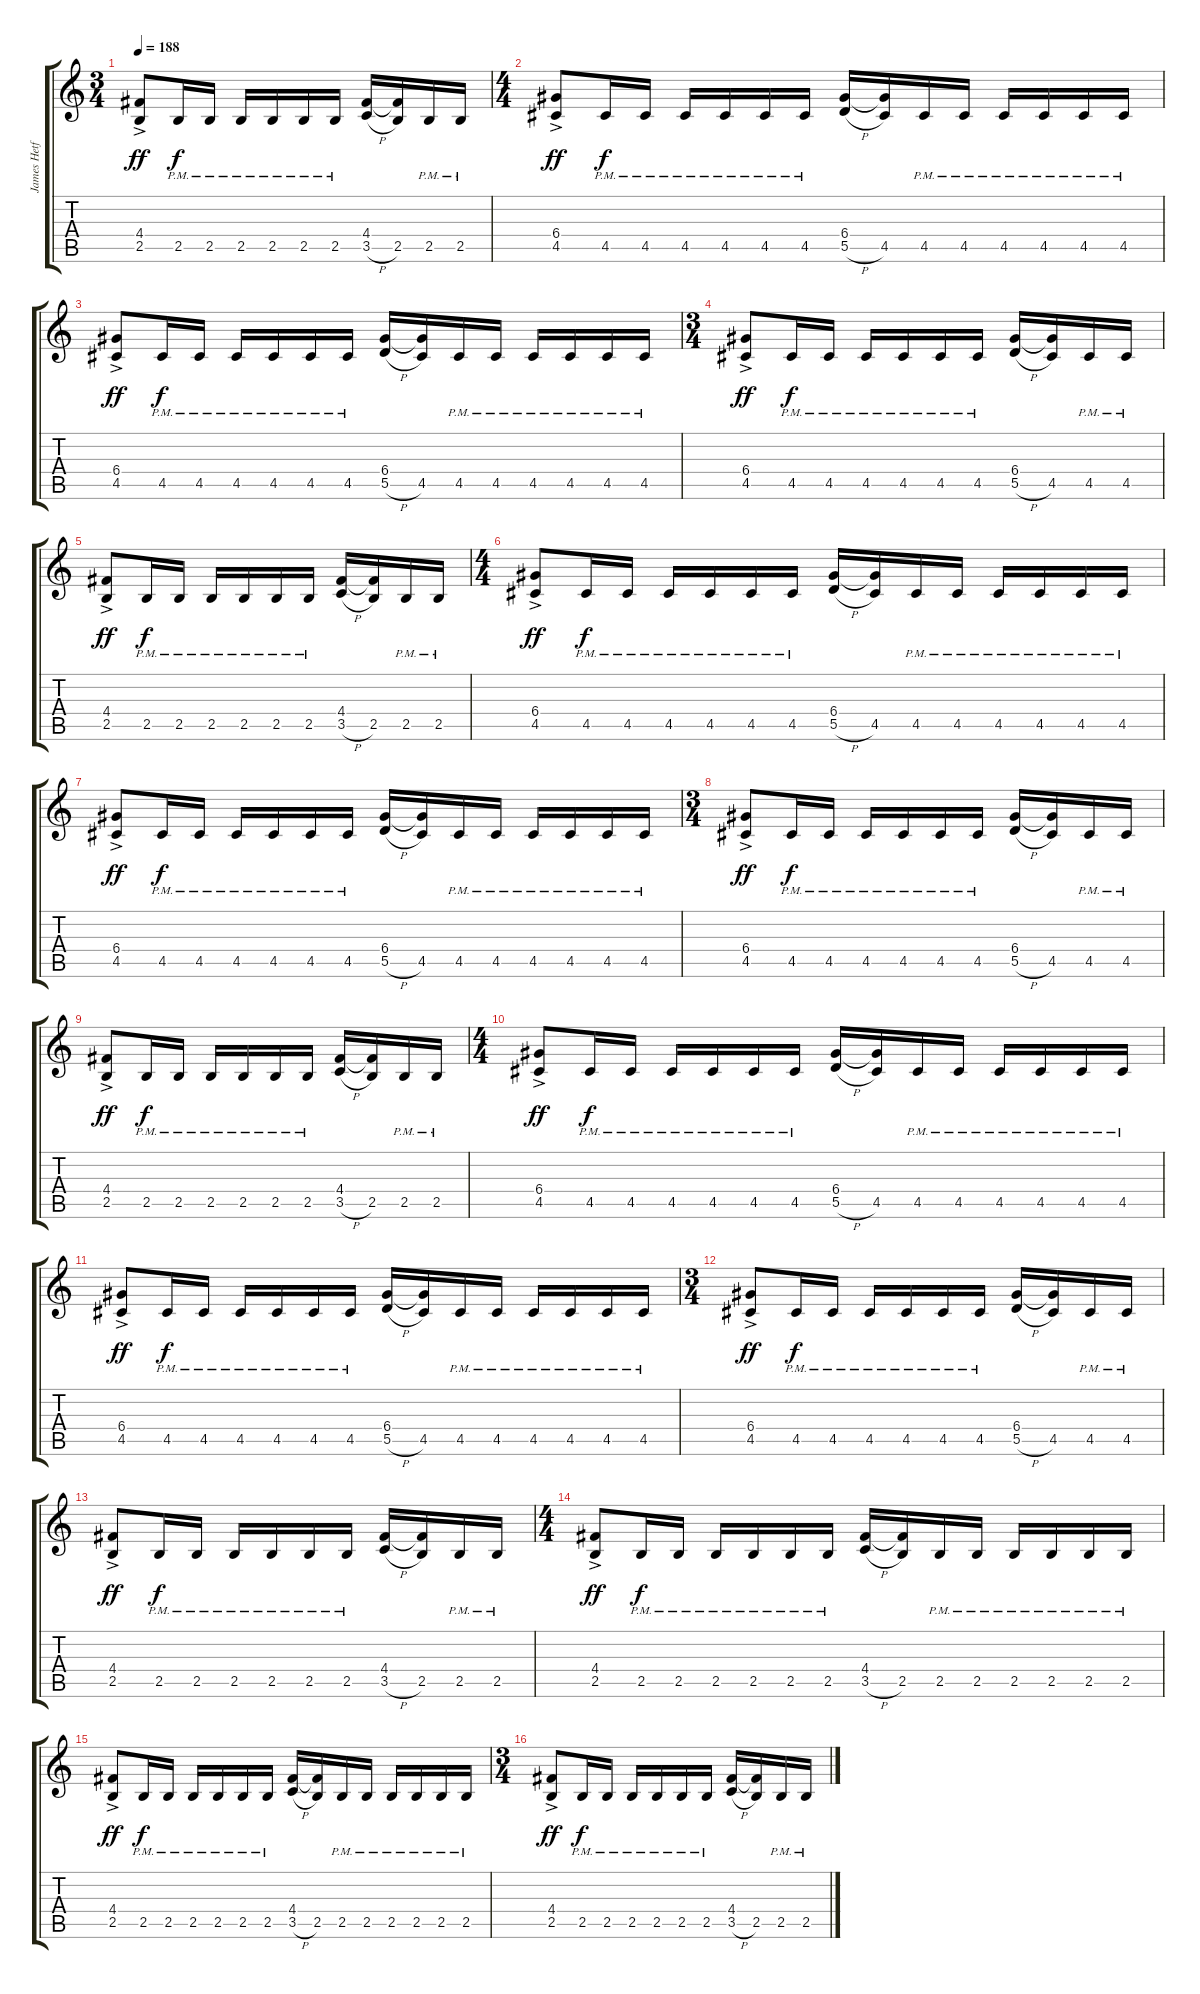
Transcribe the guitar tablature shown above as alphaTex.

\track ("James Hetfield (Rhythm Guitar)" "James Hetf") {instrument distortionguitar}
\staff {score tabs}
\tuning (E4 B3 G3 D3 A2 E2) {hide}
\ts (3 4)
\tempo 188
\clef g2
\ks c
(4.4{ac} 2.5{ac}).8{dy ff} 2.5{pm}.16{dy f} 2.5{pm}.16 2.5{pm}.16 2.5{pm}.16 2.5{pm}.16 2.5{pm}.16 (4.4 3.5{h}).16 (4.4{t} 2.5).16 2.5{pm}.16 2.5{pm}.16 |
\ts (4 4)
(6.4{ac} 4.5{ac}).8{dy ff} 4.5{pm}.16{dy f} 4.5{pm}.16 4.5{pm}.16 4.5{pm}.16 4.5{pm}.16 4.5{pm}.16 (6.4 5.5{h}).16 (6.4{t} 4.5).16 4.5{pm}.16 4.5{pm}.16 4.5{pm}.16 4.5{pm}.16 4.5{pm}.16 4.5{pm}.16 |
(6.4{ac} 4.5{ac}).8{dy ff} 4.5{pm}.16{dy f} 4.5{pm}.16 4.5{pm}.16 4.5{pm}.16 4.5{pm}.16 4.5{pm}.16 (6.4 5.5{h}).16 (6.4{t} 4.5).16 4.5{pm}.16 4.5{pm}.16 4.5{pm}.16 4.5{pm}.16 4.5{pm}.16 4.5{pm}.16 |
\ts (3 4)
(6.4{ac} 4.5{ac}).8{dy ff} 4.5{pm}.16{dy f} 4.5{pm}.16 4.5{pm}.16 4.5{pm}.16 4.5{pm}.16 4.5{pm}.16 (6.4 5.5{h}).16 (6.4{t} 4.5).16 4.5{pm}.16 4.5{pm}.16 |
(4.4{ac} 2.5{ac}).8{dy ff} 2.5{pm}.16{dy f} 2.5{pm}.16 2.5{pm}.16 2.5{pm}.16 2.5{pm}.16 2.5{pm}.16 (4.4 3.5{h}).16 (4.4{t} 2.5).16 2.5{pm}.16 2.5{pm}.16 |
\ts (4 4)
(6.4{ac} 4.5{ac}).8{dy ff} 4.5{pm}.16{dy f} 4.5{pm}.16 4.5{pm}.16 4.5{pm}.16 4.5{pm}.16 4.5{pm}.16 (6.4 5.5{h}).16 (6.4{t} 4.5).16 4.5{pm}.16 4.5{pm}.16 4.5{pm}.16 4.5{pm}.16 4.5{pm}.16 4.5{pm}.16 |
(6.4{ac} 4.5{ac}).8{dy ff} 4.5{pm}.16{dy f} 4.5{pm}.16 4.5{pm}.16 4.5{pm}.16 4.5{pm}.16 4.5{pm}.16 (6.4 5.5{h}).16 (6.4{t} 4.5).16 4.5{pm}.16 4.5{pm}.16 4.5{pm}.16 4.5{pm}.16 4.5{pm}.16 4.5{pm}.16 |
\ts (3 4)
(6.4{ac} 4.5{ac}).8{dy ff} 4.5{pm}.16{dy f} 4.5{pm}.16 4.5{pm}.16 4.5{pm}.16 4.5{pm}.16 4.5{pm}.16 (6.4 5.5{h}).16 (6.4{t} 4.5).16 4.5{pm}.16 4.5{pm}.16 |
(4.4{ac} 2.5{ac}).8{dy ff} 2.5{pm}.16{dy f} 2.5{pm}.16 2.5{pm}.16 2.5{pm}.16 2.5{pm}.16 2.5{pm}.16 (4.4 3.5{h}).16 (4.4{t} 2.5).16 2.5{pm}.16 2.5{pm}.16 |
\ts (4 4)
(6.4{ac} 4.5{ac}).8{dy ff} 4.5{pm}.16{dy f} 4.5{pm}.16 4.5{pm}.16 4.5{pm}.16 4.5{pm}.16 4.5{pm}.16 (6.4 5.5{h}).16 (6.4{t} 4.5).16 4.5{pm}.16 4.5{pm}.16 4.5{pm}.16 4.5{pm}.16 4.5{pm}.16 4.5{pm}.16 |
(6.4{ac} 4.5{ac}).8{dy ff} 4.5{pm}.16{dy f} 4.5{pm}.16 4.5{pm}.16 4.5{pm}.16 4.5{pm}.16 4.5{pm}.16 (6.4 5.5{h}).16 (6.4{t} 4.5).16 4.5{pm}.16 4.5{pm}.16 4.5{pm}.16 4.5{pm}.16 4.5{pm}.16 4.5{pm}.16 |
\ts (3 4)
(6.4{ac} 4.5{ac}).8{dy ff} 4.5{pm}.16{dy f} 4.5{pm}.16 4.5{pm}.16 4.5{pm}.16 4.5{pm}.16 4.5{pm}.16 (6.4 5.5{h}).16 (6.4{t} 4.5).16 4.5{pm}.16 4.5{pm}.16 |
(4.4{ac} 2.5{ac}).8{dy ff} 2.5{pm}.16{dy f} 2.5{pm}.16 2.5{pm}.16 2.5{pm}.16 2.5{pm}.16 2.5{pm}.16 (4.4 3.5{h}).16 (4.4{t} 2.5).16 2.5{pm}.16 2.5{pm}.16 |
\ts (4 4)
(4.4{ac} 2.5{ac}).8{dy ff} 2.5{pm}.16{dy f} 2.5{pm}.16 2.5{pm}.16 2.5{pm}.16 2.5{pm}.16 2.5{pm}.16 (4.4 3.5{h}).16 (4.4{t} 2.5).16 2.5{pm}.16 2.5{pm}.16 2.5{pm}.16 2.5{pm}.16 2.5{pm}.16 2.5{pm}.16 |
(4.4{ac} 2.5{ac}).8{dy ff} 2.5{pm}.16{dy f} 2.5{pm}.16 2.5{pm}.16 2.5{pm}.16 2.5{pm}.16 2.5{pm}.16 (4.4 3.5{h}).16 (4.4{t} 2.5).16 2.5{pm}.16 2.5{pm}.16 2.5{pm}.16 2.5{pm}.16 2.5{pm}.16 2.5{pm}.16 |
\ts (3 4)
(4.4{ac} 2.5{ac}).8{dy ff} 2.5{pm}.16{dy f} 2.5{pm}.16 2.5{pm}.16 2.5{pm}.16 2.5{pm}.16 2.5{pm}.16 (4.4 3.5{h}).16 (4.4{t} 2.5).16 2.5{pm}.16 2.5{pm}.16
